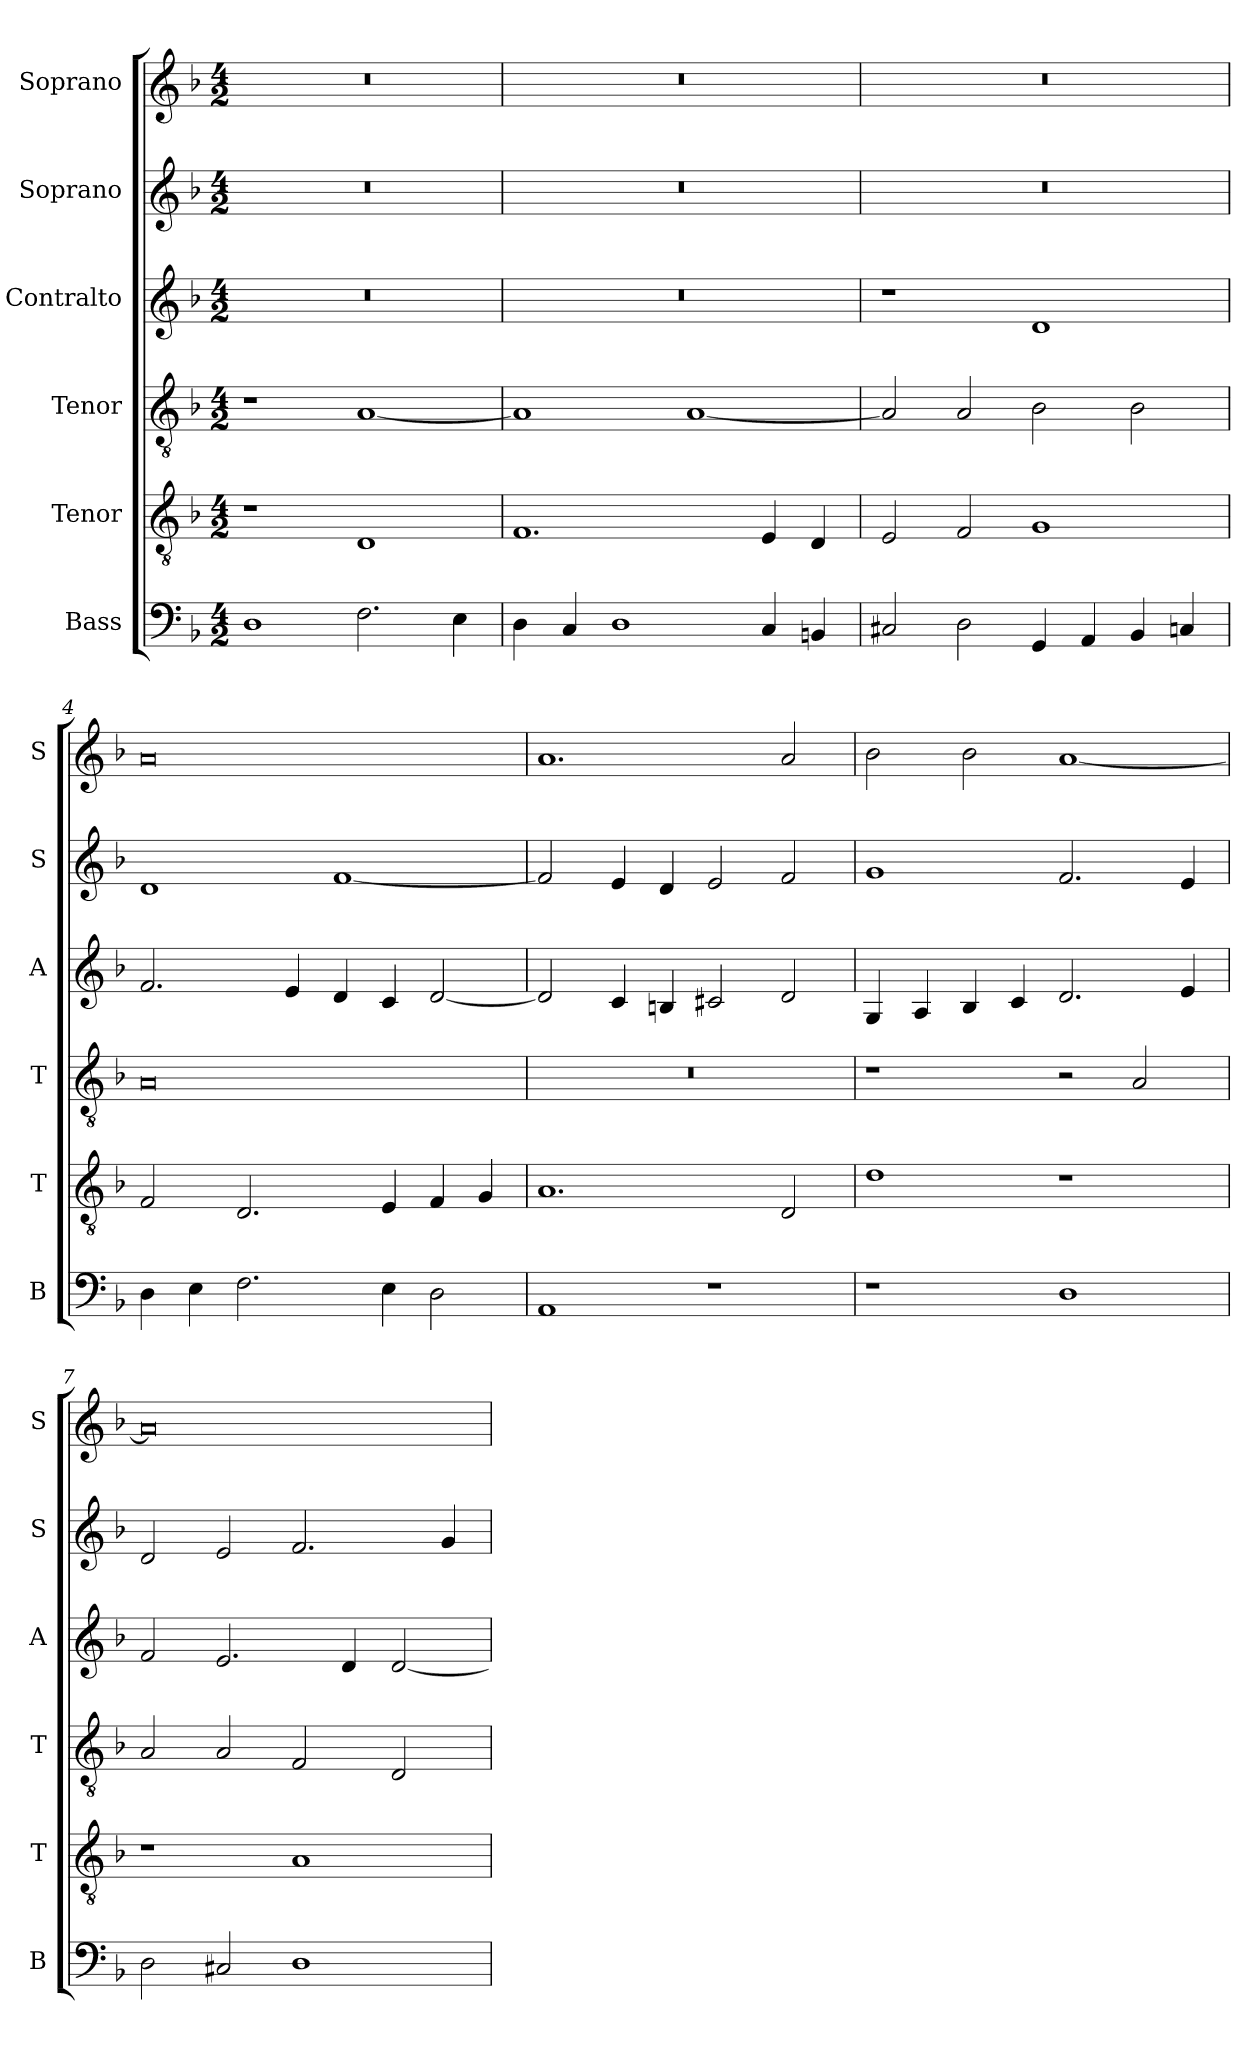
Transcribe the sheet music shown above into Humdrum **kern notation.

**kern	**kern	**kern	**kern	**kern	**kern
*part6	*part5	*part4	*part3	*part2	*part1
*staff6	*staff5	*staff4	*staff3	*staff2	*staff1
*I"Bass	*I"Tenor	*I"Tenor	*I"Contralto	*I"Soprano	*I"Soprano
*I'B	*I'T	*I'T	*I'A	*I'S	*I'S
*clefF4	*clefGv2	*clefGv2	*clefG2	*clefG2	*clefG2
*k[b-]	*k[b-]	*k[b-]	*k[b-]	*k[b-]	*k[b-]
*G:dor	*G:dor	*G:dor	*G:dor	*G:dor	*G:dor
*M4/2	*M4/2	*M4/2	*M4/2	*M4/2	*M4/2
=1	=1	=1	=1	=1	=1
1D	1r	1r	0r	0r	0r
2.F	1D	[1A	.	.	.
4E	.	.	.	.	.
=2	=2	=2	=2	=2	=2
4D	1.F	1A]	0r	0r	0r
4C	.	.	.	.	.
1D	.	.	.	.	.
.	.	[1A	.	.	.
4C	4E	.	.	.	.
4BBn	4D	.	.	.	.
=3	=3	=3	=3	=3	=3
2C#X	2E	2A]	1r	0r	0r
2D	2F	2A	.	.	.
4GG	1G	2B-	1d	.	.
4AA	.	.	.	.	.
4BB-	.	2B-	.	.	.
4Cn	.	.	.	.	.
=4	=4	=4	=4	=4	=4
4D	2F	0A	2.f	1d	0a
4E	.	.	.	.	.
2.F	2.D	.	.	.	.
.	.	.	4e	.	.
.	.	.	4d	[1f	.
4E	4E	.	4c	.	.
2D	4F	.	[2d	.	.
.	4G	.	.	.	.
=5	=5	=5	=5	=5	=5
1AA	1.A	0r	2d]	2f]	1.a
.	.	.	4c	4e	.
.	.	.	4Bn	4d	.
1r	.	.	2c#X	2e	.
.	2D	.	2d	2f	2a
=6	=6	=6	=6	=6	=6
1r	1d	1r	4G	1g	2b-
.	.	.	4A	.	.
.	.	.	4B-	.	2b-
.	.	.	4c	.	.
1D	1r	2r	2.d	2.f	[1a
.	.	2A	.	.	.
.	.	.	4e	4e	.
=7	=7	=7	=7	=7	=7
2D	1r	2A	2f	2d	0a]
2C#X	.	2A	2.e	2e	.
1D	1A	2F	.	2.f	.
.	.	.	4d	.	.
.	.	2D	[2d	.	.
.	.	.	.	4g	.
=	=	=	=	=	=
*-	*-	*-	*-	*-	*-
